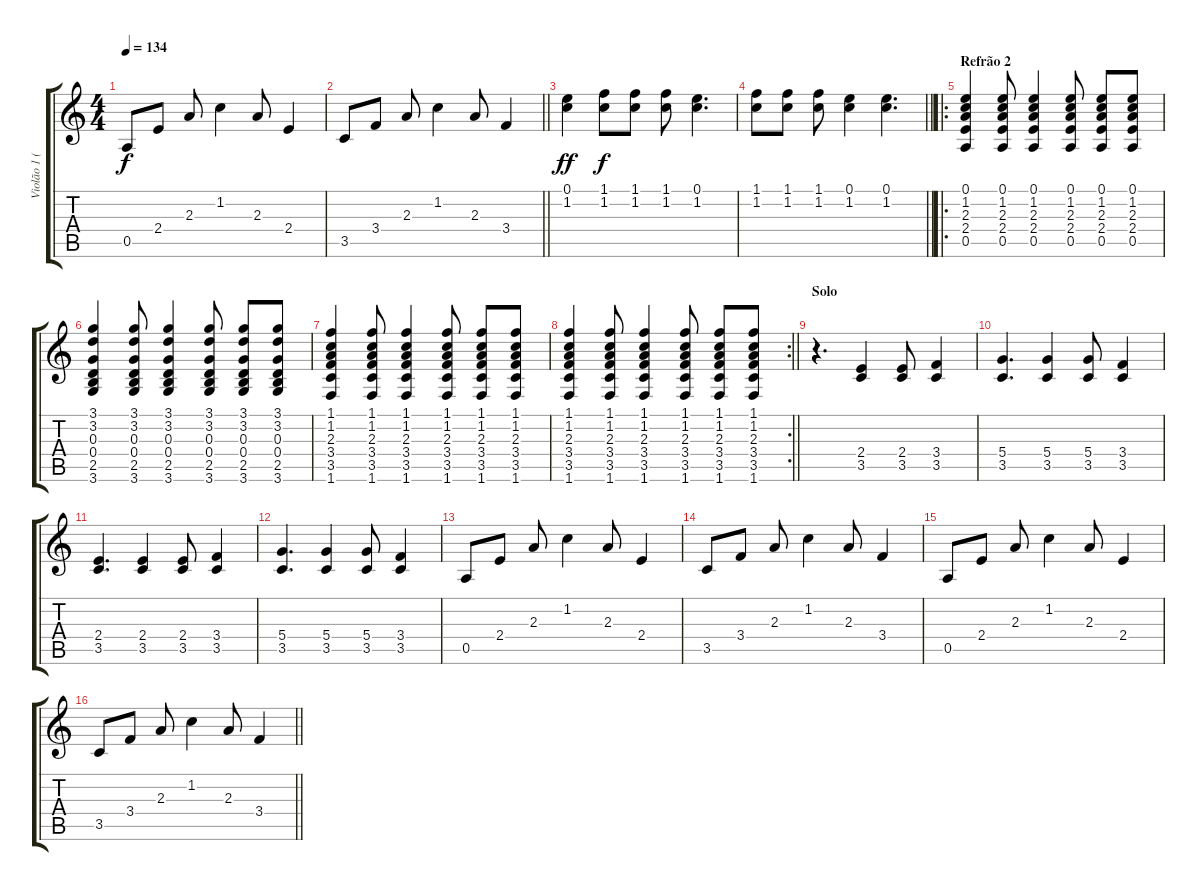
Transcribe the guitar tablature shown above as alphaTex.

\track ("Violão 1 (Kiko Zambianchi)" "Violão 1 (") {instrument acousticguitarnylon}
\staff {score tabs}
\tuning (E4 B3 G3 D3 A2 E2) {hide}
\ts (4 4)
\tempo 134
\clef g2
\ks c
0.5.8{dy f} 2.4.8 2.3.8 1.2.4 2.3.8 2.4.4 |
\barLineRight lightlight
3.5.8 3.4.8 2.3.8 1.2.4 2.3.8 3.4.4 |
(0.1 1.2).4{dy ff} (1.1 1.2).8{dy f} (1.1 1.2).8 (1.1 1.2).8 (0.1 1.2).4{d} |
\barLineRight lightlight
(1.1 1.2).8 (1.1 1.2).8 (1.1 1.2).8 (0.1 1.2).4 (0.1 1.2).4{d} |
\ro
\section ("" "Refrão 2")
(0.1 1.2 2.3 2.4 0.5).4 (0.1 1.2 2.3 2.4 0.5).8 (0.1 1.2 2.3 2.4 0.5).4 (0.1 1.2 2.3 2.4 0.5).8 (0.1 1.2 2.3 2.4 0.5).8 (0.1 1.2 2.3 2.4 0.5).8 |
(3.1 3.2 0.3 0.4 2.5 3.6).4 (3.1 3.2 0.3 0.4 2.5 3.6).8 (3.1 3.2 0.3 0.4 2.5 3.6).4 (3.1 3.2 0.3 0.4 2.5 3.6).8 (3.1 3.2 0.3 0.4 2.5 3.6).8 (3.1 3.2 0.3 0.4 2.5 3.6).8 |
(1.1 1.2 2.3 3.4 3.5 1.6).4 (1.1 1.2 2.3 3.4 3.5 1.6).8 (1.1 1.2 2.3 3.4 3.5 1.6).4 (1.1 1.2 2.3 3.4 3.5 1.6).8 (1.1 1.2 2.3 3.4 3.5 1.6).8 (1.1 1.2 2.3 3.4 3.5 1.6).8 |
\rc 2
\barLineRight lightlight
(1.1 1.2 2.3 3.4 3.5 1.6).4 (1.1 1.2 2.3 3.4 3.5 1.6).8 (1.1 1.2 2.3 3.4 3.5 1.6).4 (1.1 1.2 2.3 3.4 3.5 1.6).8 (1.1 1.2 2.3 3.4 3.5 1.6).8 (1.1 1.2 2.3 3.4 3.5 1.6).8 |
\section ("" "Solo")
r.4{d} (2.4 3.5).4 (2.4 3.5).8 (3.4 3.5).4 |
(5.4 3.5).4{d} (5.4 3.5).4 (5.4 3.5).8 (3.4 3.5).4 |
(2.4 3.5).4{d} (2.4 3.5).4 (2.4 3.5).8 (3.4 3.5).4 |
(5.4 3.5).4{d} (5.4 3.5).4 (5.4 3.5).8 (3.4 3.5).4 |
0.5.8 2.4.8 2.3.8 1.2.4 2.3.8 2.4.4 |
3.5.8 3.4.8 2.3.8 1.2.4 2.3.8 3.4.4 |
0.5.8 2.4.8 2.3.8 1.2.4 2.3.8 2.4.4 |
\barLineRight lightlight
3.5.8 3.4.8 2.3.8 1.2.4 2.3.8 3.4.4
